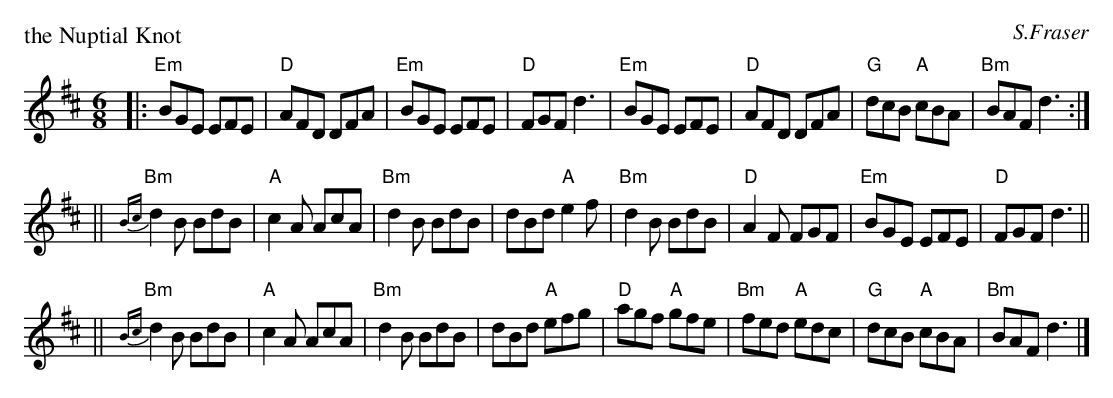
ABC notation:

X:1
P: the Nuptial Knot
C: S.Fraser
M: 6/8
L: 1/8
K: EDor
|: "Em"BGE EFE | "D"AFD DFA | "Em"BGE    EFE |  "D"FGF d3 \
|  "Em"BGE EFE | "D"AFD DFA |  "G"dcB "A"cBA | "Bm"BAF d3 :|
|| "Bm"{Bc}d2B BdB | "A"c2A AcA | "Bm"d2B BdB | dBd "A"e2f \
|  "Bm"d2B BdB | "D"A2F FGF | "Em"BGE EFE | "D"FGF d3 ||
|| "Bm"{Bc}d2B BdB | "A"c2A AcA | "Bm"d2B BdB | dBd "A"efg \
|  "D"agf "A"gfe  | "Bm"fed "A"edc | "G"dcB "A"cBA | "Bm"BAF d3 |]
